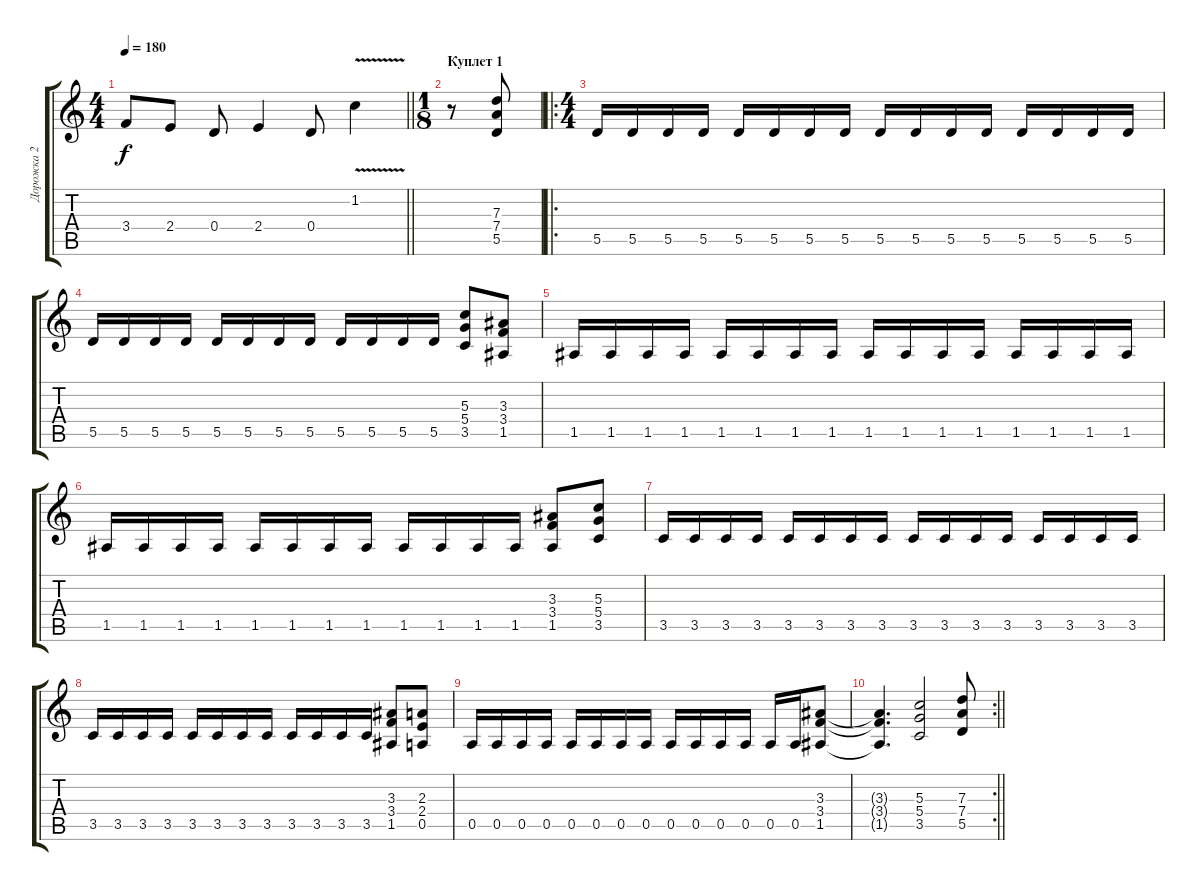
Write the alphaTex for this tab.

\track ("Дорожка 2" "Дорожка 2") {instrument distortionguitar}
\staff {score tabs}
\tuning (E4 B3 G3 D3 A2 E2) {hide}
\ts (4 4)
\tempo 180
\clef g2
\barLineRight lightlight
\ks c
3.4{t}.8{dy f} 2.4.8 0.4.8 2.4.4 0.4.8 1.2{v}.4 |
\ts (1 8)
\section ("" "Куплет 1")
r.8 (7.3 7.4 5.5).8 |
\ro
\ts (4 4)
5.5.16 5.5.16 5.5.16 5.5.16 5.5.16 5.5.16 5.5.16 5.5.16 5.5.16 5.5.16 5.5.16 5.5.16 5.5.16 5.5.16 5.5.16 5.5.16 |
5.5.16 5.5.16 5.5.16 5.5.16 5.5.16 5.5.16 5.5.16 5.5.16 5.5.16 5.5.16 5.5.16 5.5.16 (5.3 5.4 3.5).8 (3.3 3.4 1.5).8 |
1.5.16 1.5.16 1.5.16 1.5.16 1.5.16 1.5.16 1.5.16 1.5.16 1.5.16 1.5.16 1.5.16 1.5.16 1.5.16 1.5.16 1.5.16 1.5.16 |
1.5.16 1.5.16 1.5.16 1.5.16 1.5.16 1.5.16 1.5.16 1.5.16 1.5.16 1.5.16 1.5.16 1.5.16 (3.3 3.4 1.5).8 (5.3 5.4 3.5).8 |
3.5.16 3.5.16 3.5.16 3.5.16 3.5.16 3.5.16 3.5.16 3.5.16 3.5.16 3.5.16 3.5.16 3.5.16 3.5.16 3.5.16 3.5.16 3.5.16 |
3.5.16 3.5.16 3.5.16 3.5.16 3.5.16 3.5.16 3.5.16 3.5.16 3.5.16 3.5.16 3.5.16 3.5.16 (3.3 3.4 1.5).8 (2.3 2.4 0.5).8 |
0.5.16 0.5.16 0.5.16 0.5.16 0.5.16 0.5.16 0.5.16 0.5.16 0.5.16 0.5.16 0.5.16 0.5.16 0.5.16 0.5.16 (3.3 3.4 1.5).8 |
\rc 2
\barLineRight lightlight
(3.3{t} 3.4{t} 1.5{t}).4{d} (5.3 5.4 3.5).2 (7.3 7.4 5.5).8
